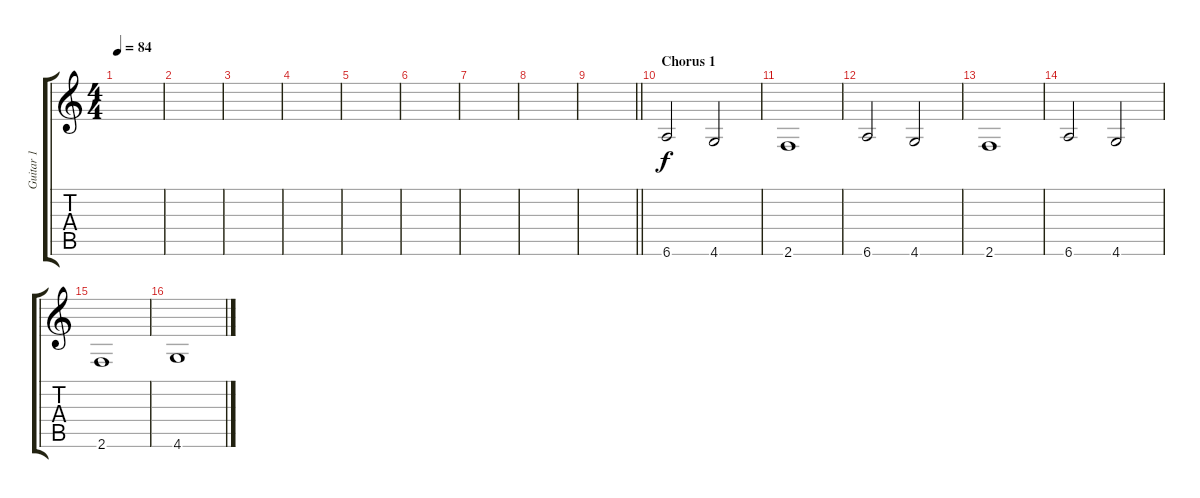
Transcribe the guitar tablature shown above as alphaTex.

\track ("Guitar 1" "Guitar 1") {instrument distortionguitar}
\staff {score tabs}
\tuning (Eb4 Bb3 Gb3 Db3 Ab2 Eb2) {hide}
\ts (4 4)
\tempo 84
\clef g2
\ks c
|
|
|
|
|
|
|
|
\barLineRight lightlight
|
\section ("" "Chorus 1")
6.6.2 4.6.2 |
2.6.1 |
6.6.2 4.6.2 |
2.6.1 |
6.6.2 4.6.2 |
2.6.1 |
4.6.1
